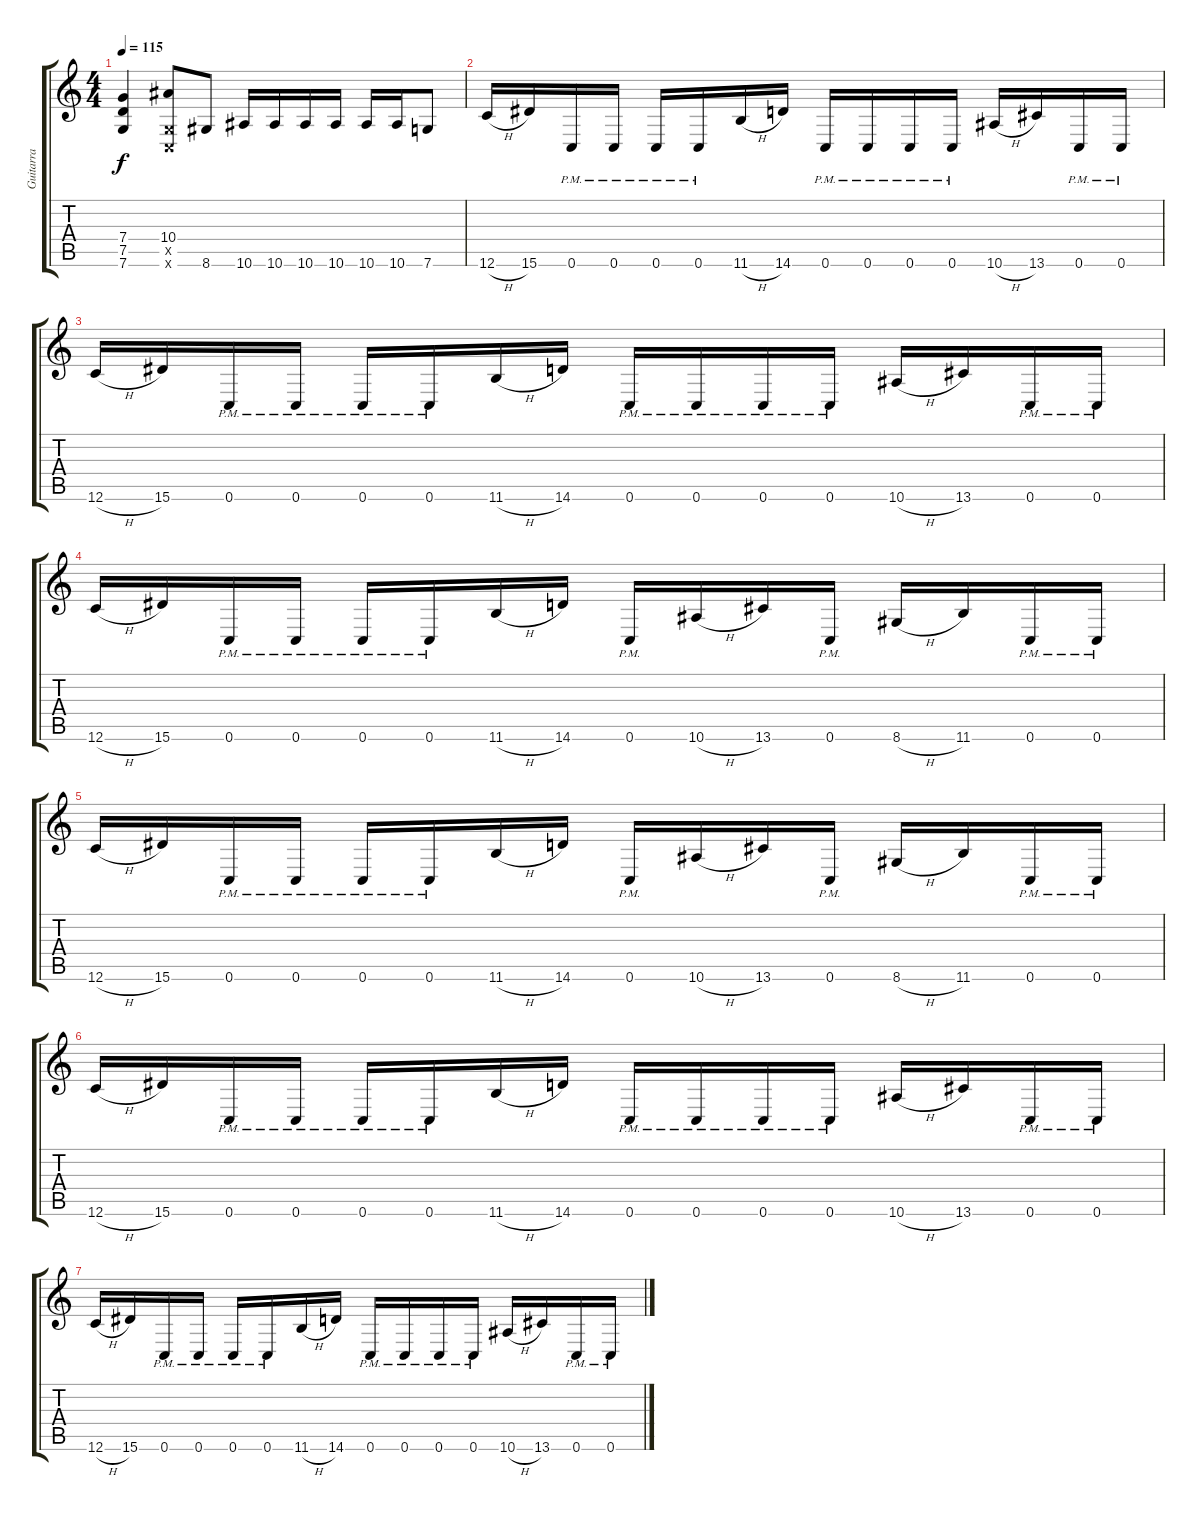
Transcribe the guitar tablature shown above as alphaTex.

\track ("Guitarra" "Guitarra") {instrument overdrivenguitar}
\staff {score tabs}
\tuning (D4 A3 F3 C3 G2 C2) {hide}
\ts (4 4)
\tempo 115
\clef g2
\ks c
(7.4 7.5 7.6).4{dy f} (10.4 0.5{x} 0.6{x}).8 8.6.8 10.6.16 10.6.16 10.6.16 10.6.16 10.6.16 10.6.16 7.6.8 |
12.6{h}.16 15.6.16 0.6{pm}.16 0.6{pm}.16 0.6{pm}.16 0.6{pm}.16 11.6{h}.16 14.6.16 0.6{pm}.16 0.6{pm}.16 0.6{pm}.16 0.6{pm}.16 10.6{h}.16 13.6.16 0.6{pm}.16 0.6{pm}.16 |
12.6{h}.16 15.6.16 0.6{pm}.16 0.6{pm}.16 0.6{pm}.16 0.6{pm}.16 11.6{h}.16 14.6.16 0.6{pm}.16 0.6{pm}.16 0.6{pm}.16 0.6{pm}.16 10.6{h}.16 13.6.16 0.6{pm}.16 0.6{pm}.16 |
12.6{h}.16 15.6.16 0.6{pm}.16 0.6{pm}.16 0.6{pm}.16 0.6{pm}.16 11.6{h}.16 14.6.16 0.6{pm}.16 10.6{h}.16 13.6.16 0.6{pm}.16 8.6{h}.16 11.6.16 0.6{pm}.16 0.6{pm}.16 |
12.6{h}.16 15.6.16 0.6{pm}.16 0.6{pm}.16 0.6{pm}.16 0.6{pm}.16 11.6{h}.16 14.6.16 0.6{pm}.16 10.6{h}.16 13.6.16 0.6{pm}.16 8.6{h}.16 11.6.16 0.6{pm}.16 0.6{pm}.16 |
12.6{h}.16 15.6.16 0.6{pm}.16 0.6{pm}.16 0.6{pm}.16 0.6{pm}.16 11.6{h}.16 14.6.16 0.6{pm}.16 0.6{pm}.16 0.6{pm}.16 0.6{pm}.16 10.6{h}.16 13.6.16 0.6{pm}.16 0.6{pm}.16 |
12.6{h}.16 15.6.16 0.6{pm}.16 0.6{pm}.16 0.6{pm}.16 0.6{pm}.16 11.6{h}.16 14.6.16 0.6{pm}.16 0.6{pm}.16 0.6{pm}.16 0.6{pm}.16 10.6{h}.16 13.6.16 0.6{pm}.16 0.6{pm}.16
